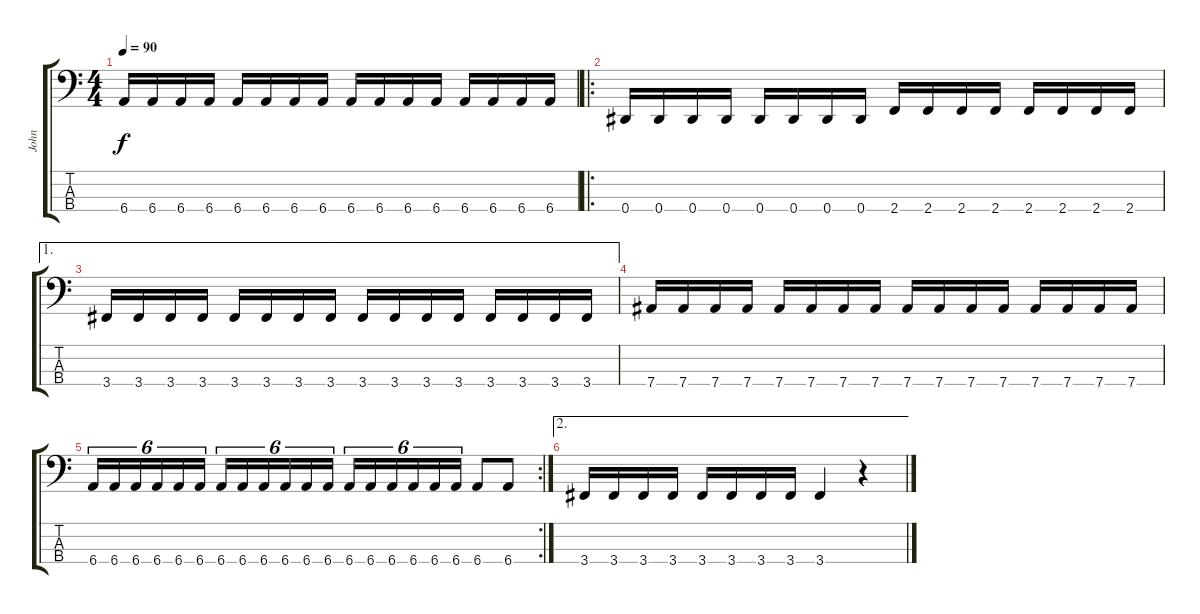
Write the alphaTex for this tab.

\track ("John" "John") {instrument electricbassfinger}
\staff {score tabs}
\tuning (Gb2 Db2 Ab1 Eb1) {hide}
\ts (4 4)
\tempo 90
\clef f4
\ks c
6.4.16{dy f} 6.4.16 6.4.16 6.4.16 6.4.16 6.4.16 6.4.16 6.4.16 6.4.16 6.4.16 6.4.16 6.4.16 6.4.16 6.4.16 6.4.16 6.4.16 |
\ro
0.4.16 0.4.16 0.4.16 0.4.16 0.4.16 0.4.16 0.4.16 0.4.16 2.4.16 2.4.16 2.4.16 2.4.16 2.4.16 2.4.16 2.4.16 2.4.16 |
\ae 1
3.4.16 3.4.16 3.4.16 3.4.16 3.4.16 3.4.16 3.4.16 3.4.16 3.4.16 3.4.16 3.4.16 3.4.16 3.4.16 3.4.16 3.4.16 3.4.16 |
7.4.16 7.4.16 7.4.16 7.4.16 7.4.16 7.4.16 7.4.16 7.4.16 7.4.16 7.4.16 7.4.16 7.4.16 7.4.16 7.4.16 7.4.16 7.4.16 |
\rc 2
6.4.16{tu (6 4)} 6.4.16{tu (6 4)} 6.4.16{tu (6 4)} 6.4.16{tu (6 4)} 6.4.16{tu (6 4)} 6.4.16{tu (6 4)} 6.4.16{tu (6 4)} 6.4.16{tu (6 4)} 6.4.16{tu (6 4)} 6.4.16{tu (6 4)} 6.4.16{tu (6 4)} 6.4.16{tu (6 4)} 6.4.16{tu (6 4)} 6.4.16{tu (6 4)} 6.4.16{tu (6 4)} 6.4.16{tu (6 4)} 6.4.16{tu (6 4)} 6.4.16{tu (6 4)} 6.4.8 6.4.8 |
\ae 2
3.4.16 3.4.16 3.4.16 3.4.16 3.4.16 3.4.16 3.4.16 3.4.16 3.4.4 r.4
